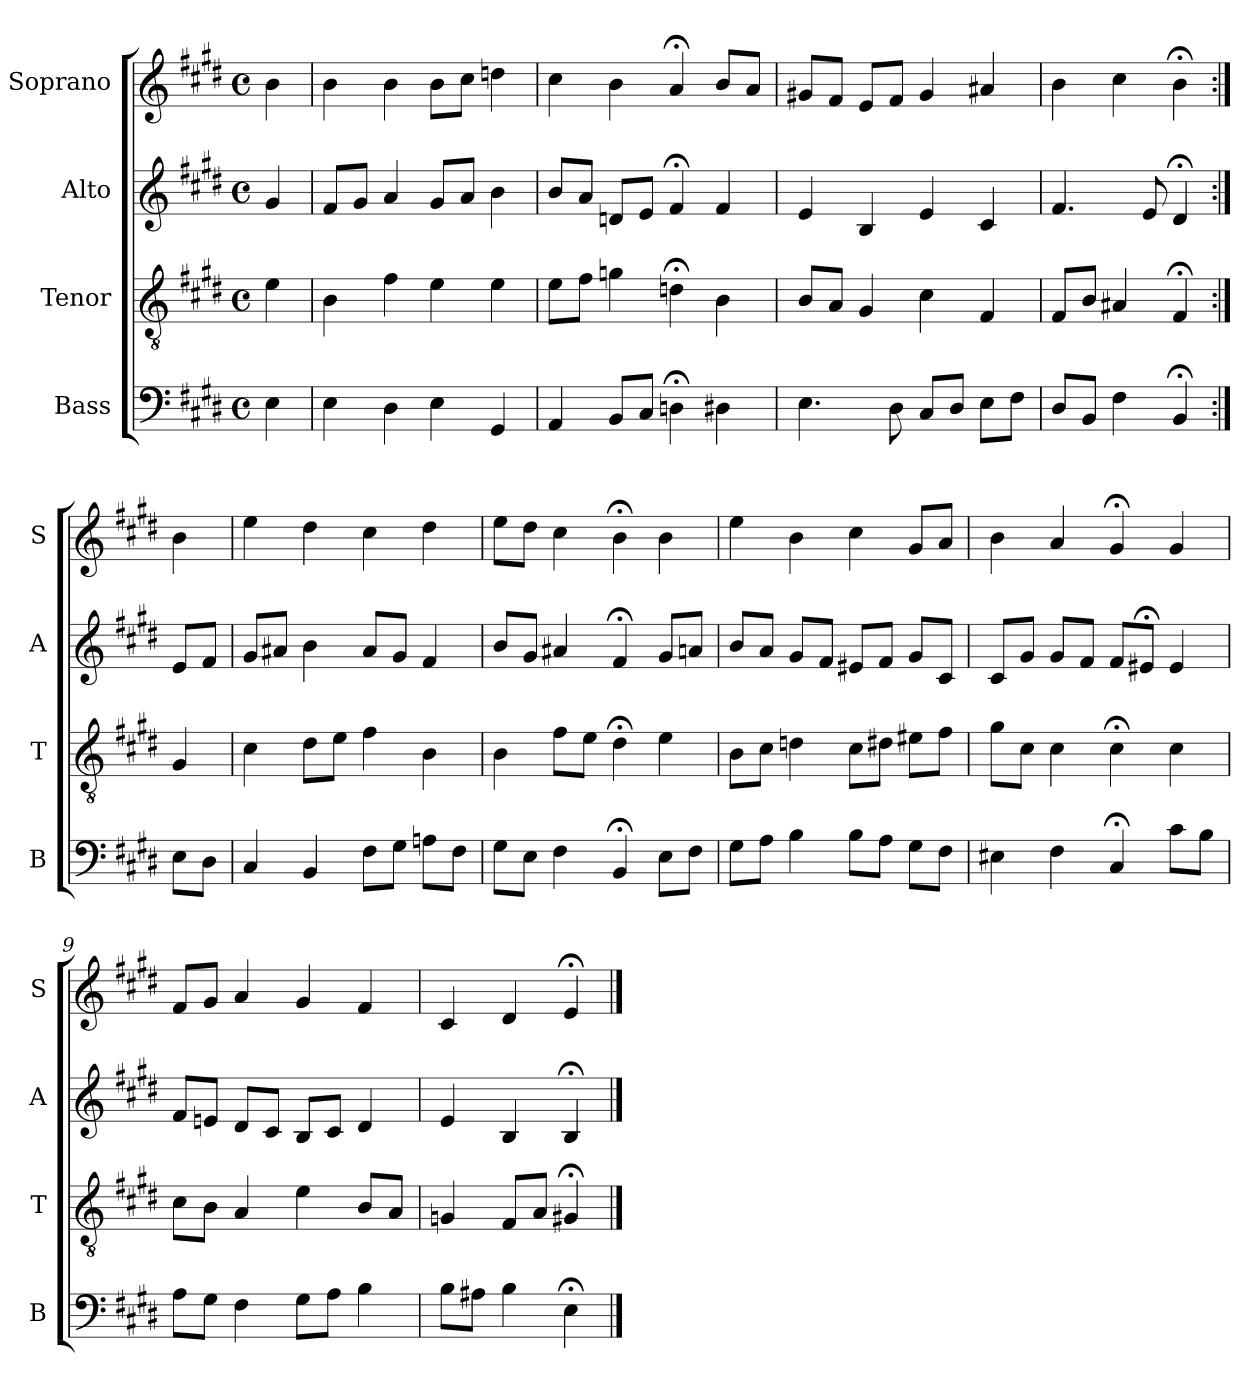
**kern	**kern	**kern	**kern
*part4	*part3	*part2	*part1
*staff4	*staff3	*staff2	*staff1
*I"Bass	*I"Tenor	*I"Alto	*I"Soprano
*I'B	*I'T	*I'A	*I'S
*clefF4	*clefGv2	*clefG2	*clefG2
*k[f#c#g#d#]	*k[f#c#g#d#]	*k[f#c#g#d#]	*k[f#c#g#d#]
*E:	*E:	*E:	*E:
*M4/4	*M4/4	*M4/4	*M4/4
*met(c)	*met(c)	*met(c)	*met(c)
*MM100	*MM100	*MM100	*MM100
=	=	=	=
4E	4e	4g#	4b
=1	=1	=1	=1
4E	4B	8f#L	4b
.	.	8g#J	.
4D#	4f#	4a	4b
4E	4e	8g#L	8bL
.	.	8aJ	8cc#J
4GG#	4e	4b	4ddn
=2	=2	=2	=2
4AA	8eL	8bL	4cc#
.	8f#J	8aJ	.
8BBL	4gn	8dnL	4b
8C#J	.	8eJ	.
4Dn;<	4dn;<	4f#;<	4a;<
4D#X	4B	4f#	8bL
.	.	.	8aJ
=3	=3	=3	=3
4.E	8BL	4e	8g#XL
.	8AJ	.	8f#J
.	4G#	4B	8eL
8D#	.	.	8f#J
8C#L	4c#	4e	4g#
8D#J	.	.	.
8EL	4F#	4c#	4a#X
8F#J	.	.	.
=4	=4	=4	=4
8D#L	8F#L	4.f#	4b
8BBJ	8BJ	.	.
4F#	4A#X	.	4cc#
.	.	8e	.
4BB;<	4F#;<	4d#;<	4b;<
=:|!	=:|!	=:|!	=:|!
8EL	4G#	8eL	4b
8D#J	.	8f#J	.
=5	=5	=5	=5
4C#	4c#	8g#L	4ee
.	.	8a#XJ	.
4BB	8d#L	4b	4dd#
.	8eJ	.	.
8F#L	4f#	8a#L	4cc#
8G#J	.	8g#J	.
8AnL	4B	4f#	4dd#
8F#J	.	.	.
=6	=6	=6	=6
8G#L	4B	8bL	8eeL
8EJ	.	8g#J	8dd#J
4F#	8f#L	4a#X	4cc#
.	8eJ	.	.
4BB;<	4d#;<	4f#;<	4b;<
8EL	4e	8g#L	4b
8F#J	.	8anJ	.
=7	=7	=7	=7
8G#L	8BL	8bL	4ee
8AJ	8c#J	8aJ	.
4B	4dn	8g#L	4b
.	.	8f#J	.
8BL	8c#L	8e#XL	4cc#
8AJ	8d#XJ	8f#J	.
8G#L	8e#XL	8g#L	8g#L
8F#J	8f#J	8c#J	8aJ
=8	=8	=8	=8
4E#X	8g#L	8c#L	4b
.	8c#J	8g#J	.
4F#	4c#	8g#L	4a
.	.	8f#J	.
4C#;<	4c#;<	8f#L	4g#;<
.	.	8e#X;<J	.
8c#L	4c#	4e#	4g#
8BJ	.	.	.
=9	=9	=9	=9
8AL	8c#L	8f#L	8f#L
8G#J	8BJ	8enJ	8g#J
4F#	4A	8d#L	4a
.	.	8c#J	.
8G#L	4e	8BL	4g#
8AJ	.	8c#J	.
4B	8BL	4d#	4f#
.	8AJ	.	.
=10	=10	=10	=10
8BL	4Gn	4e	4c#
8A#XJ	.	.	.
4B	8F#L	4B	4d#
.	8AJ	.	.
4E;<	4G#X;<	4B;<	4e;<
==	==	==	==
*-	*-	*-	*-
